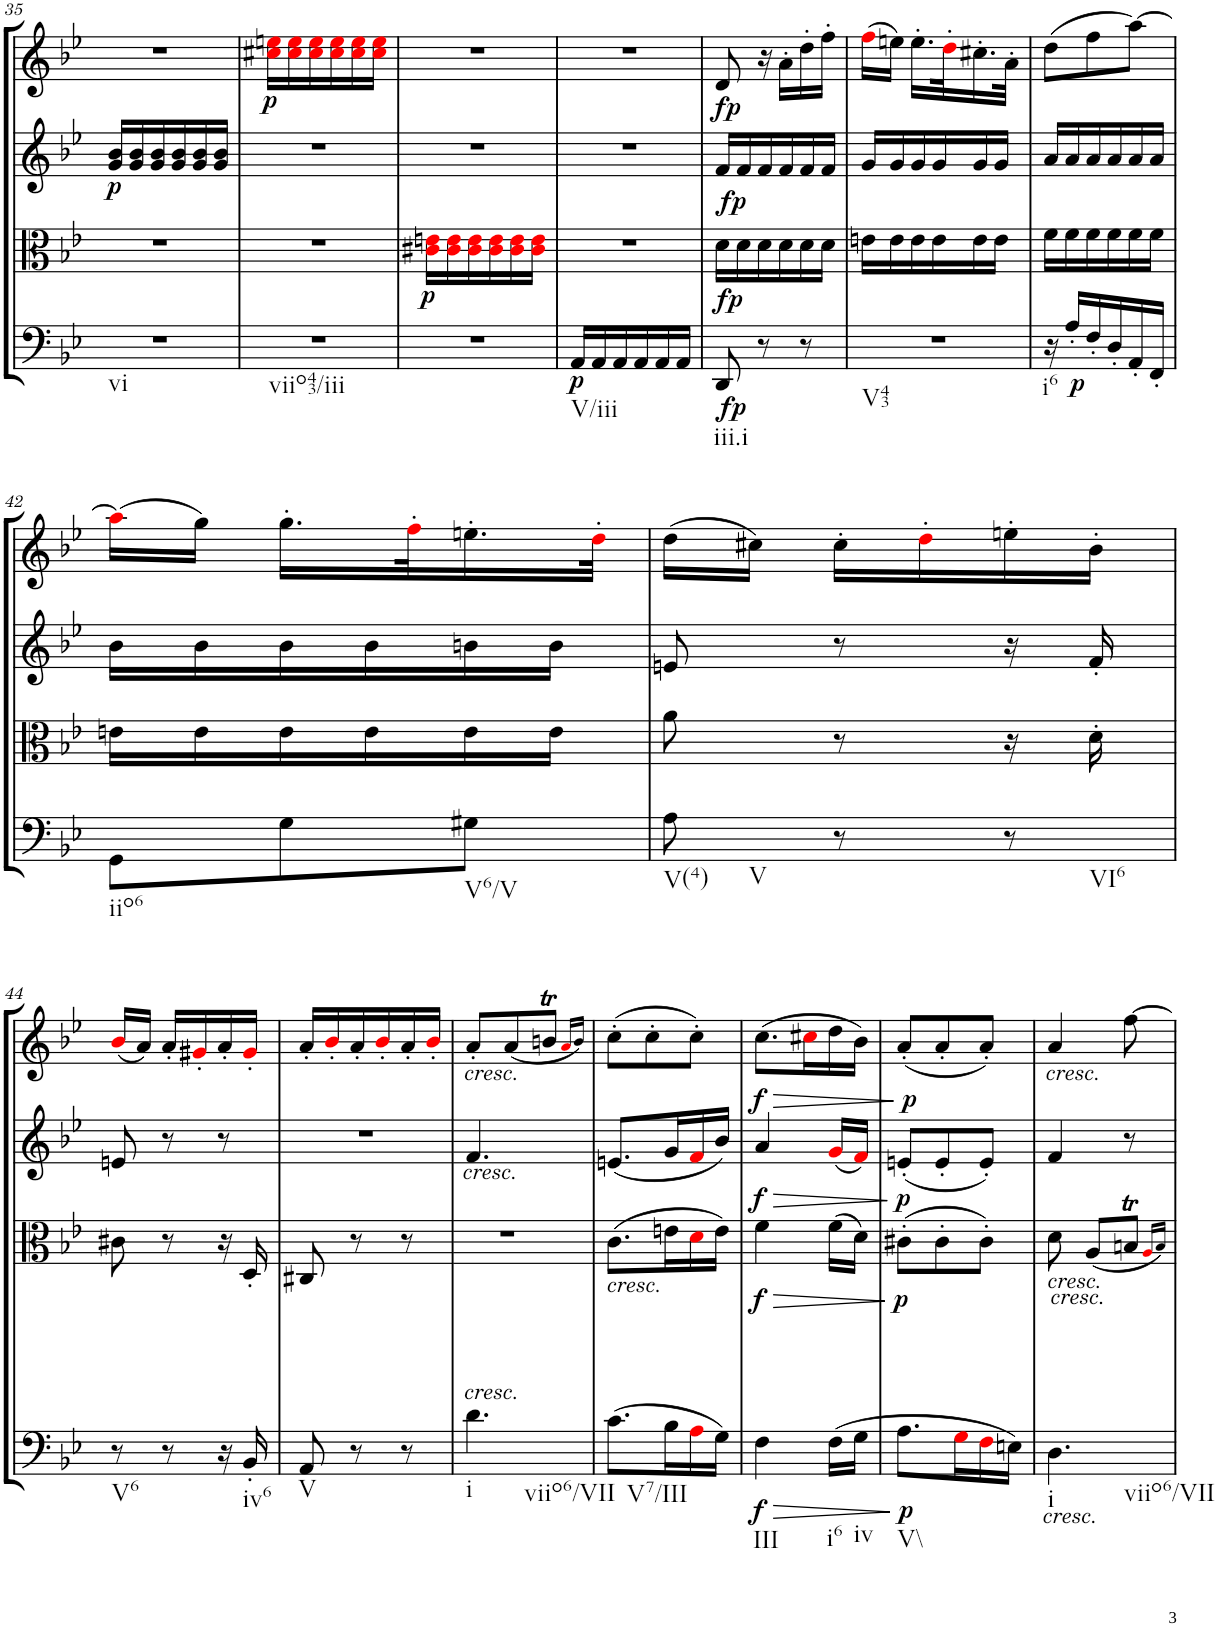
**kern	**dynam	**kern	**dynam	**kern	**dynam	**kern	**dynam
*part4	*part4	*part3	*part3	*part2	*part2	*part1	*part1
*staff4	*staff4	*staff3	*staff3	*staff2	*staff2	*staff1	*staff1
*I"Cello	*	*I"Viola	*	*I"2nd Violin	*	*I"1st Violin	*
*	*	*I'Vla	*	*I'Vln	*	*I'Vln	*
!!LO:PB:g=z
*clefF4	*	*clefC3	*	*clefG2	*	*clefG2	*
*k[b-e-]	*	*k[b-e-]	*	*k[b-e-]	*	*k[b-e-]	*
*B-:	*	*B-:	*	*B-:	*	*B-:	*
*M3/8	*	*M3/8	*	*M3/8	*	*M3/8	*
=35	=35	=35	=35	=35	=35	=35	=35
!LO:TX:b:t=vi	!	!	!	!	!	!	!
!	!	!	!	!	!LO:DY:b	!	!
4.r	.	4.r	.	16g/ 16b-/LL	p	4.r	.
.	.	.	.	16g/ 16b-/	.	.	.
.	.	.	.	16g/ 16b-/	.	.	.
.	.	.	.	16g/ 16b-/	.	.	.
.	.	.	.	16g/ 16b-/	.	.	.
.	.	.	.	16g/ 16b-/JJ	.	.	.
=36	=36	=36	=36	=36	=36	=36	=36
!LO:TX:b:t=viio43/iii	!	!	!	!	!	!	!
!	!	!	!	!	!	!	!LO:DY:b
4.r	.	4.r	.	4.r	.	16cc#Xi\ 16eeni\LL	p
.	.	.	.	.	.	16cc#i\ 16eei\	.
.	.	.	.	.	.	16cc#i\ 16eei\	.
.	.	.	.	.	.	16cc#i\ 16eei\	.
.	.	.	.	.	.	16cc#i\ 16eei\	.
.	.	.	.	.	.	16cc#i\ 16eei\JJ	.
=37	=37	=37	=37	=37	=37	=37	=37
!	!	!	!LO:DY:b	!	!	!	!
4.r	.	16c#Xi\ 16eni\LL	p	4.r	.	4.r	.
.	.	16c#i\ 16ei\	.	.	.	.	.
.	.	16c#i\ 16ei\	.	.	.	.	.
.	.	16c#i\ 16ei\	.	.	.	.	.
.	.	16c#i\ 16ei\	.	.	.	.	.
.	.	16c#i\ 16ei\JJ	.	.	.	.	.
=38	=38	=38	=38	=38	=38	=38	=38
!LO:TX:b:t=V/iii	!	!	!	!	!	!	!
!	!LO:DY:b	!	!	!	!	!	!
16AA/LL	p	4.r	.	4.r	.	4.r	.
16AA/	.	.	.	.	.	.	.
16AA/	.	.	.	.	.	.	.
16AA/	.	.	.	.	.	.	.
16AA/	.	.	.	.	.	.	.
16AA/JJ	.	.	.	.	.	.	.
=39	=39	=39	=39	=39	=39	=39	=39
!LO:TX:b:t=iii.i	!	!	!	!	!	!	!
!	!LO:DY:b	!	!LO:DY:b	!	!LO:DY:b	!	!LO:DY:b
8DD/	fp	16d\LL	fp	16f/LL	fp	8d/	fp
.	.	16d\	.	16f/	.	.	.
8r	.	16d\	.	16f/	.	16r	.
.	.	16d\	.	16f/	.	16a'\LL	.
8r	.	16d\	.	16f/	.	16dd'\	.
.	.	16d\JJ	.	16f/JJ	.	16ff'\JJ	.
=40	=40	=40	=40	=40	=40	=40	=40
!LO:TX:b:t=V43	!	!	!	!	!	!	!
4.r	.	16en\LL	.	16g/LL	.	(16ffi\LL	.
.	.	16e\	.	16g/	.	16een\JJ)	.
.	.	16e\	.	16g/	.	16.ee'\LL	.
.	.	16e\	.	16g/	.	.	.
.	.	.	.	.	.	32dd'i\K	.
.	.	16e\	.	16g/	.	16.cc#X'\	.
.	.	16e\JJ	.	16g/JJ	.	.	.
.	.	.	.	.	.	32a'\JJk	.
=41	=41	=41	=41	=41	=41	=41	=41
!LO:TX:b:t=i6	!	!	!	!	!	!	!
16r	.	16f\LL	.	16a/LL	.	(8dd\L	.
!	!LO:DY:b	!	!	!	!	!	!
16A'/LL	p	16f\	.	16a/	.	.	.
16F'/	.	16f\	.	16a/	.	8ff\	.
16D'/	.	16f\	.	16a/	.	.	.
16AA'/	.	16f\	.	16a/	.	[8aa\J)	.
16FF'/JJ	.	16f\JJ	.	16a/JJ	.	.	.
!!LO:LB:g=z
=42	=42	=42	=42	=42	=42	=42	=42
!LO:TX:b:t=iio6	!	!	!	!	!	!	!
8GG\L	.	16en\LL	.	16b-\LL	.	(16aai\LL]	.
.	.	16e\	.	16b-\	.	16gg\JJ)	.
8G\	.	16e\	.	16b-\	.	16.gg'\LL	.
.	.	16e\	.	16b-\	.	.	.
.	.	.	.	.	.	32ff'i\K	.
!LO:TX:b:t=V6/V	!	!	!	!	!	!	!
8G#X\J	.	16e\	.	16bn\	.	16.een'\	.
.	.	16e\JJ	.	16b\JJ	.	.	.
.	.	.	.	.	.	32dd'i\JJk	.
=43	=43	=43	=43	=43	=43	=43	=43
!LO:TX:b:t=V(4)	!	!	!	!	!	!	!
!LO:TX:b:t=V	!	!	!	!	!	!	!
8A\	.	8a\	.	8en/	.	(16dd\LL	.
.	.	.	.	.	.	16cc#X\JJ)	.
8r	.	8r	.	8r	.	16cc#'\LL	.
.	.	.	.	.	.	16dd'i\	.
!LO:TX:b:t=VI6	!	!	!	!	!	!	!
8r	.	16r	.	16r	.	16een'\	.
.	.	16d'\	.	16f'/	.	16b-'\JJ	.
!!LO:LB:g=z
=44	=44	=44	=44	=44	=44	=44	=44
!LO:TX:b:t=V6	!	!	!	!	!	!	!
8r	.	8c#X\	.	8en/	.	(16b-i/LL	.
.	.	.	.	.	.	16a/JJ)	.
8r	.	8r	.	8r	.	16a'/LL	.
.	.	.	.	.	.	16g#X'i/	.
16r	.	16r	.	8r	.	16a'/	.
!LO:TX:b:t=iv6	!	!	!	!	!	!	!
16BB-'/	.	16D'/	.	.	.	16g#'i/JJ	.
=45	=45	=45	=45	=45	=45	=45	=45
!LO:TX:b:t=V	!	!	!	!	!	!	!
8AA/	.	8C#X/	.	4.r	.	16a'/LL	.
.	.	.	.	.	.	16b-'i/	.
8r	.	8r	.	.	.	16a'/	.
.	.	.	.	.	.	16b-'i/	.
8r	.	8r	.	.	.	16a'/	.
.	.	.	.	.	.	16b-'i/JJ	.
=46	=46	=46	=46	=46	=46	=46	=46
!	!	!	!	!	!	!LO:TX:b:i:t=cresc.	!
!	!	!	!	!LO:TX:b:i:t=cresc.	!	!	!
!LO:TX:a:i:t=cresc.	!	!	!	!	!	!	!
!LO:TX:b:t=i	!	!	!	!	!	!	!
!LO:TX:b:t=viio6/VII	!	!	!	!	!	!	!
4.d\	.	4.r	.	4.f/	.	8a'/L	.
.	.	.	.	.	.	(8a/	.
.	.	.	.	.	.	8bnt/J	.
.	.	.	.	.	.	16qai/LL	.
.	.	.	.	.	.	16qb/JJ)	.
=47	=47	=47	=47	=47	=47	=47	=47
!	!	!LO:TX:b:i:t=cresc.	!	!	!	!	!
!LO:TX:b:t=V7/III	!	!	!	!	!	!	!
(8.c\L	.	(8.c\L	.	(8.en/L	.	(8cc'\L	.
.	.	.	.	.	.	8cc'\	.
16B-\L	.	16en\L	.	16g/L	.	.	.
16Ai\	.	16di\	.	16fi/	.	8cc'\J)	.
16G\JJ)	.	16e\JJ)	.	16b-/JJ)	.	.	.
=48	=48	=48	=48	=48	=48	=48	=48
!LO:TX:b:t=III	!	!	!	!	!	!	!
!	!LO:HP:b	!	!LO:HP:b	!	!LO:HP:b	!	!LO:HP:b
!	!LO:DY:n=1:b	!	!LO:DY:n=1:b	!	!LO:DY:n=1:b	!	!LO:DY:n=1:b
4F\	> f	4f\	> f	4a/	> f	(8.cc\L	> f
.	.	.	.	.	.	16cc#Xi\L	.
!LO:TX:b:t=i6	!	!	!	!	!	!	!
(16F\LL	.	(16f\LL	.	(16gi/LL	.	16dd\	.
!LO:TX:b:t=iv	!	!	!	!	!	!	!
16G\JJ	.	16d\JJ)	.	16fi/JJ)	.	16b-\JJ)	.
.	]	.	]	.	]	.	]
=49	=49	=49	=49	=49	=49	=49	=49
!LO:TX:b:t=V\\	!	!	!	!	!	!	!
!	!LO:DY:b	!	!LO:DY:b	!	!LO:DY:b	!	!LO:DY:b
8.A\L	p	(8c#X'\L	p	(8en'/L	p	(8a'/L	p
.	.	8c#'\	.	8e'/	.	8a'/	.
16Gi\L	.	.	.	.	.	.	.
16Fi\	.	8c#'\J)	.	8e'/J)	.	8a'/J)	.
16En\JJ)	.	.	.	.	.	.	.
=50	=50	=50	=50	=50	=50	=50	=50
!	!	!	!	!	!	!LO:TX:b:i:t=cresc.	!
!	!	!LO:TX:b:i:t=cresc.	!	!	!	!	!
!LO:TX:b:i:t=cresc.	!	!	!	!	!	!	!
!LO:TX:a:i:t=cresc.	!	!	!	!	!	!	!
!LO:TX:b:t=i	!	!	!	!	!	!	!
!LO:TX:b:t=viio6/VII	!	!	!	!	!	!	!
4.D\	.	8d\	.	4f/	.	4a/	.
.	.	(8A/L	.	.	.	.	.
.	.	8Bnt/J	.	8r	.	[8ff\	.
.	.	16qAi/LL	.	.	.	.	.
.	.	16qB/JJ)	.	.	.	.	.
=	=	=	=	=	=	=	=
*-	*-	*-	*-	*-	*-	*-	*-
